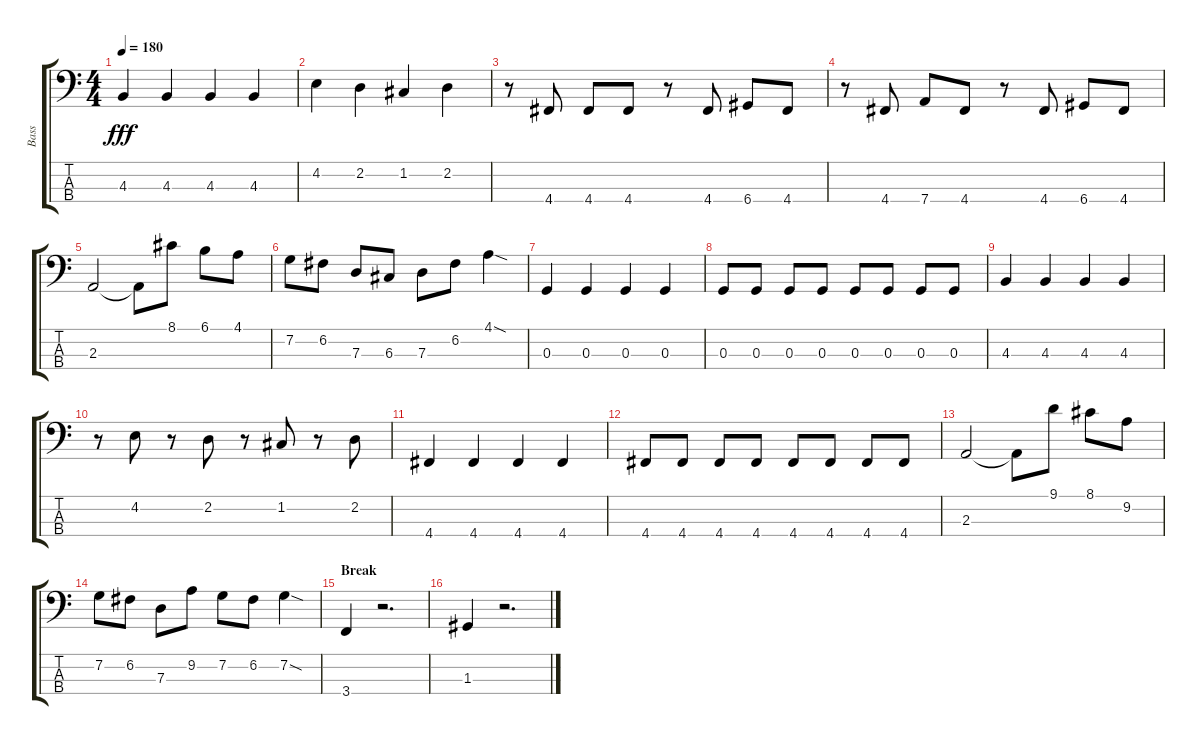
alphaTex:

\track ("Bass" "Bass") {instrument electricbassfinger}
\staff {score tabs}
\tuning (F2 C2 G1 D1) {hide}
\ts (4 4)
\tempo 180
\clef f4
\ks c
4.3.4{dy fff} 4.3.4 4.3.4 4.3.4 |
4.2.4 2.2.4 1.2.4 2.2.4 |
r.8 4.4.8 4.4.8 4.4.8 r.8 4.4.8 6.4.8 4.4.8 |
r.8 4.4.8 7.4.8 4.4.8 r.8 4.4.8 6.4.8 4.4.8 |
2.3.2 2.3{t}.8 8.1.8 6.1.8 4.1.8 |
7.2.8 6.2.8 7.3.8 6.3.8 7.3.8 6.2.8 4.1{sod}.4 |
0.3.4 0.3.4 0.3.4 0.3.4 |
0.3.8 0.3.8 0.3.8 0.3.8 0.3.8 0.3.8 0.3.8 0.3.8 |
4.3.4 4.3.4 4.3.4 4.3.4 |
r.8 4.2.8 r.8 2.2.8 r.8 1.2.8 r.8 2.2.8 |
4.4.4 4.4.4 4.4.4 4.4.4 |
4.4.8 4.4.8 4.4.8 4.4.8 4.4.8 4.4.8 4.4.8 4.4.8 |
2.3.2 2.3{t}.8 9.1.8 8.1.8 9.2.8 |
7.2.8 6.2.8 7.3.8 9.2.8 7.2.8 6.2.8 7.2{sod}.4 |
\section ("" "Break")
3.4.4 r.2{d} |
1.3.4 r.2{d}
